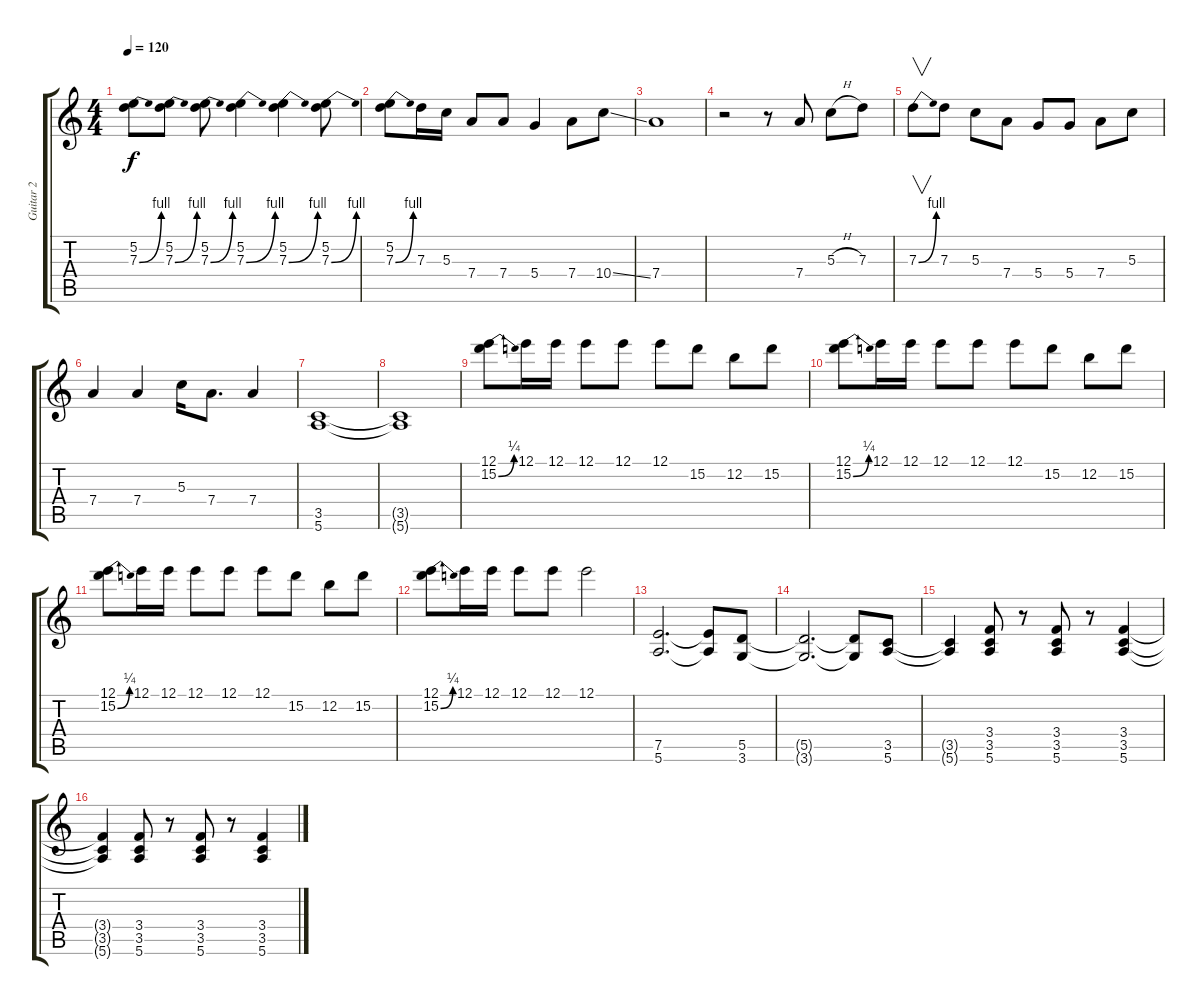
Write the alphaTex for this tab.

\track ("Guitar 2" "Guitar 2") {instrument overdrivenguitar}
\staff {score tabs}
\tuning (E4 B3 G3 D3 A2 E2) {hide}
\ts (4 4)
\tempo 120
\clef g2
\ks c
(5.2 7.3{be (bend 0 0 60 4)}).8{dy f} (5.2 7.3{be (bend 0 0 60 4)}).8 (5.2 7.3{be (bend 0 0 60 4)}).8 (5.2 7.3{be (bend 0 0 60 4)}).4 (5.2 7.3{be (bend 0 0 60 4)}).4 (5.2 7.3{be (bend 0 0 60 4)}).8 |
(5.2 7.3{be (bend 0 0 60 4)}).8 7.3.16 5.3.16 7.4.8 7.4.8 5.4.4 7.4.8 10.4{ss}.8 |
7.4.1 |
r.2 r.8 7.4.8 5.3{h}.8 7.3.8 |
7.3{be (bend 0 0 60 4)}.8{v} 7.3.8 5.3.8 7.4.8 5.4.8 5.4.8 7.4.8 5.3.8 |
7.4.4 7.4.4 5.3.16 7.4.8{d} 7.4.4 |
(3.5 5.6).1 |
(3.5{t} 5.6{t}).1 |
(12.1 15.2{be (bend 0 0 60 1)}).8 12.1.16 12.1.16 12.1.8 12.1.8 12.1.8 15.2.8 12.2.8 15.2.8 |
(12.1 15.2{be (bend 0 0 60 1)}).8 12.1.16 12.1.16 12.1.8 12.1.8 12.1.8 15.2.8 12.2.8 15.2.8 |
(12.1 15.2{be (bend 0 0 60 1)}).8 12.1.16 12.1.16 12.1.8 12.1.8 12.1.8 15.2.8 12.2.8 15.2.8 |
(12.1 15.2{be (bend 0 0 60 1)}).8 12.1.16 12.1.16 12.1.8 12.1.8 12.1.2 |
(7.5 5.6).2{d} (7.5{t} 5.6{t}).8 (5.5 3.6).8 |
(5.5{t} 3.6{t}).2{d} (5.5{t} 3.6{t}).8 (3.5 5.6).8 |
(3.5{t} 5.6{t}).4 (3.4 3.5 5.6).8 r.8 (3.4 3.5 5.6).8 r.8 (3.4 3.5 5.6).4 |
(3.4{t} 3.5{t} 5.6{t}).4 (3.4 3.5 5.6).8 r.8 (3.4 3.5 5.6).8 r.8 (3.4 3.5 5.6).4
